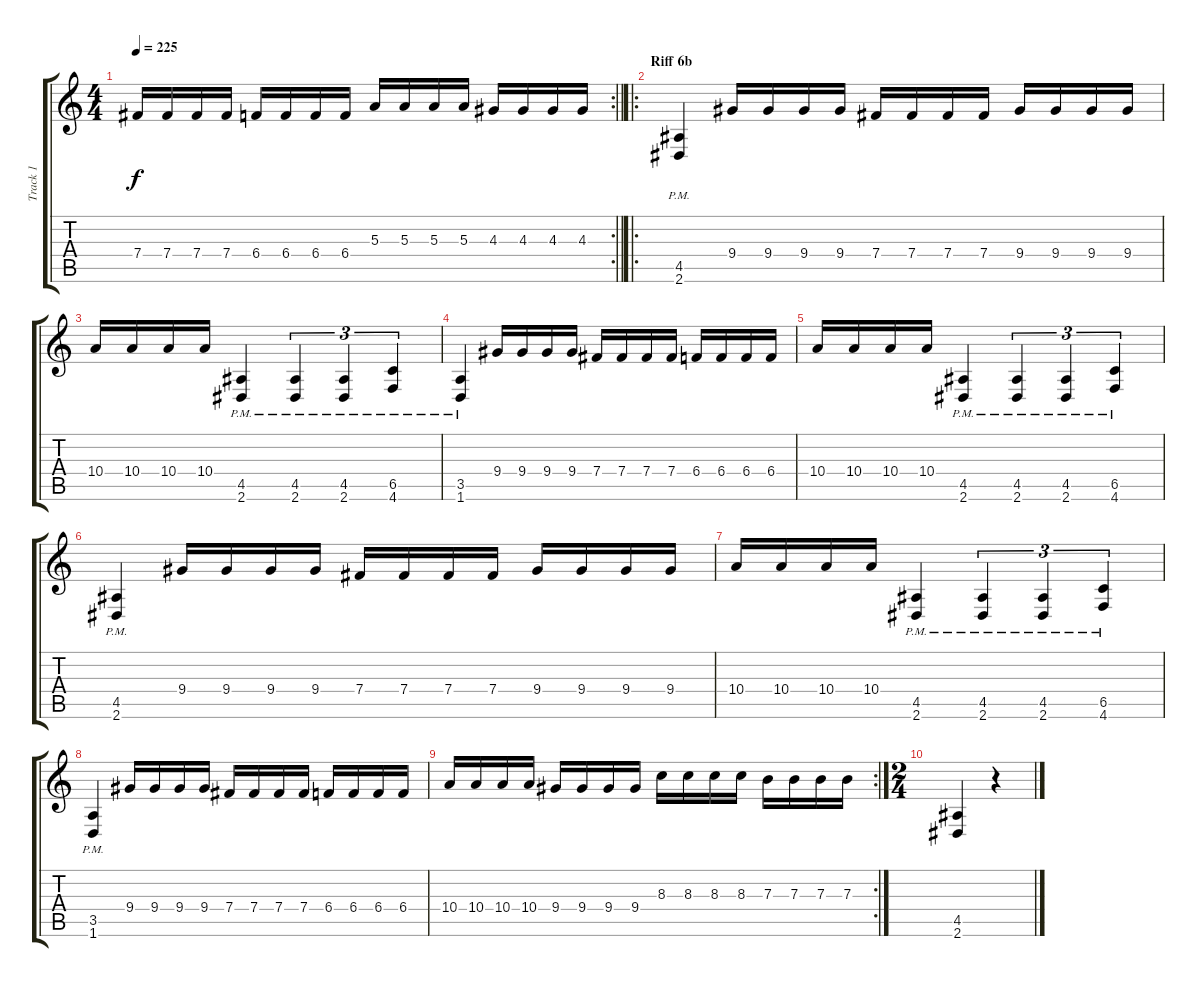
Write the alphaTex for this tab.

\track ("Track 1" "Track 1") {instrument distortionguitar}
\staff {score tabs}
\tuning (Db4 Ab3 E3 B2 Gb2 Db2) {hide}
\rc 2
\ts (4 4)
\tempo 225
\clef g2
\barLineRight lightlight
\ks c
7.4.16{dy f} 7.4.16 7.4.16 7.4.16 6.4.16 6.4.16 6.4.16 6.4.16 5.3.16 5.3.16 5.3.16 5.3.16 4.3.16 4.3.16 4.3.16 4.3.16 |
\ro
\section ("" "Riff 6b")
(4.5{pm} 2.6{pm}).4 9.4.16 9.4.16 9.4.16 9.4.16 7.4.16 7.4.16 7.4.16 7.4.16 9.4.16 9.4.16 9.4.16 9.4.16 |
10.4.16 10.4.16 10.4.16 10.4.16 (4.5{pm} 2.6{pm}).4 (4.5{pm} 2.6{pm}).4{tu (3 2)} (4.5{pm} 2.6{pm}).4{tu (3 2)} (6.5{pm} 4.6{pm}).4{tu (3 2)} |
(3.5{pm} 1.6{pm}).4 9.4.16 9.4.16 9.4.16 9.4.16 7.4.16 7.4.16 7.4.16 7.4.16 6.4.16 6.4.16 6.4.16 6.4.16 |
10.4.16 10.4.16 10.4.16 10.4.16 (4.5{pm} 2.6{pm}).4 (4.5{pm} 2.6{pm}).4{tu (3 2)} (4.5{pm} 2.6{pm}).4{tu (3 2)} (6.5{pm} 4.6{pm}).4{tu (3 2)} |
(4.5{pm} 2.6{pm}).4 9.4.16 9.4.16 9.4.16 9.4.16 7.4.16 7.4.16 7.4.16 7.4.16 9.4.16 9.4.16 9.4.16 9.4.16 |
10.4.16 10.4.16 10.4.16 10.4.16 (4.5{pm} 2.6{pm}).4 (4.5{pm} 2.6{pm}).4{tu (3 2)} (4.5{pm} 2.6{pm}).4{tu (3 2)} (6.5{pm} 4.6{pm}).4{tu (3 2)} |
(3.5{pm} 1.6{pm}).4 9.4.16 9.4.16 9.4.16 9.4.16 7.4.16 7.4.16 7.4.16 7.4.16 6.4.16 6.4.16 6.4.16 6.4.16 |
\rc 2
10.4.16 10.4.16 10.4.16 10.4.16 9.4.16 9.4.16 9.4.16 9.4.16 8.3.16 8.3.16 8.3.16 8.3.16 7.3.16 7.3.16 7.3.16 7.3.16 |
\ts (2 4)
(4.5 2.6).4 r.4
